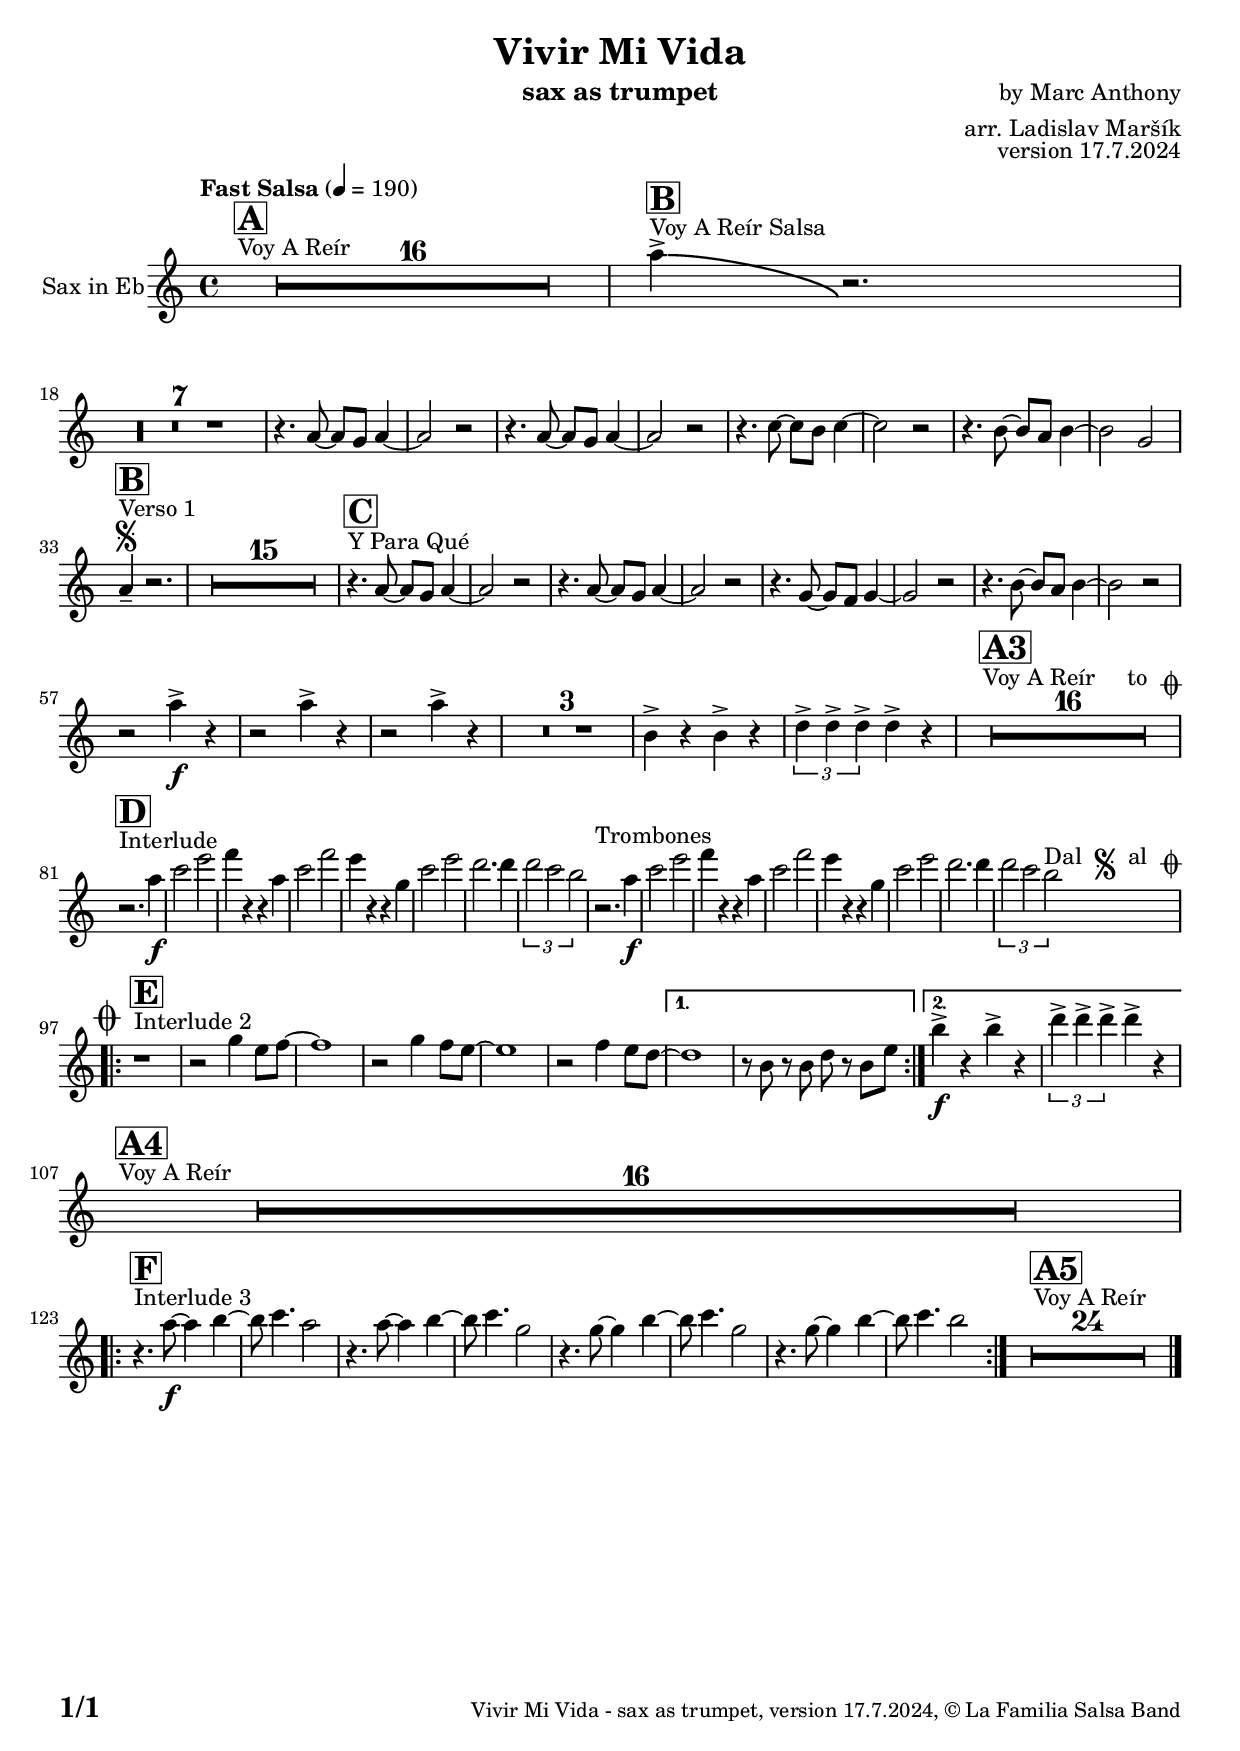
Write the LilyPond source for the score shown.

\version "2.22.2"

% Sheet revision 2022_09

\header {
  title = "Vivir Mi Vida"
  instrument = "sax as trumpet"
  composer = "by Marc Anthony"
  arranger = "arr. Ladislav Maršík"
  opus = "version 17.7.2024"
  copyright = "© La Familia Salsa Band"
}

inst =
#(define-music-function
  (string)
  (string?)
  #{ <>^\markup \abs-fontsize #16 \bold \box #string #})

makePercent = #(define-music-function (note) (ly:music?)
                 (make-music 'PercentEvent 'length (ly:music-length note)))

#(define (test-stencil grob text)
   (let* ((orig (ly:grob-original grob))
          (siblings (ly:spanner-broken-into orig)) ; have we been split?
          (refp (ly:grob-system grob))
          (left-bound (ly:spanner-bound grob LEFT))
          (right-bound (ly:spanner-bound grob RIGHT))
          (elts-L (ly:grob-array->list (ly:grob-object left-bound 'elements)))
          (elts-R (ly:grob-array->list (ly:grob-object right-bound 'elements)))
          (break-alignment-L
           (filter
            (lambda (elt) (grob::has-interface elt 'break-alignment-interface))
            elts-L))
          (break-alignment-R
           (filter
            (lambda (elt) (grob::has-interface elt 'break-alignment-interface))
            elts-R))
          (break-alignment-L-ext (ly:grob-extent (car break-alignment-L) refp X))
          (break-alignment-R-ext (ly:grob-extent (car break-alignment-R) refp X))
          (num
           (markup text))
          (num
           (if (or (null? siblings)
                   (eq? grob (car siblings)))
               num
               (make-parenthesize-markup num)))
          (num (grob-interpret-markup grob num))
          (num-stil-ext-X (ly:stencil-extent num X))
          (num-stil-ext-Y (ly:stencil-extent num Y))
          (num (ly:stencil-aligned-to num X CENTER))
          (num
           (ly:stencil-translate-axis
            num
            (+ (interval-length break-alignment-L-ext)
               (* 0.5
                  (- (car break-alignment-R-ext)
                     (cdr break-alignment-L-ext))))
            X))
          (bracket-L
           (markup
            #:path
            0.1 ; line-thickness
            `((moveto 0.5 ,(* 0.5 (interval-length num-stil-ext-Y)))
              (lineto ,(* 0.5
                          (- (car break-alignment-R-ext)
                             (cdr break-alignment-L-ext)
                             (interval-length num-stil-ext-X)))
                      ,(* 0.5 (interval-length num-stil-ext-Y)))
              (closepath)
              (rlineto 0.0
                       ,(if (or (null? siblings) (eq? grob (car siblings)))
                            -1.0 0.0)))))
          (bracket-R
           (markup
            #:path
            0.1
            `((moveto ,(* 0.5
                          (- (car break-alignment-R-ext)
                             (cdr break-alignment-L-ext)
                             (interval-length num-stil-ext-X)))
                      ,(* 0.5 (interval-length num-stil-ext-Y)))
              (lineto 0.5
                      ,(* 0.5 (interval-length num-stil-ext-Y)))
              (closepath)
              (rlineto 0.0
                       ,(if (or (null? siblings) (eq? grob (last siblings)))
                            -1.0 0.0)))))
          (bracket-L (grob-interpret-markup grob bracket-L))
          (bracket-R (grob-interpret-markup grob bracket-R))
          (num (ly:stencil-combine-at-edge num X LEFT bracket-L 0.4))
          (num (ly:stencil-combine-at-edge num X RIGHT bracket-R 0.4)))
     num))

#(define-public (Measure_attached_spanner_engraver context)
   (let ((span '())
         (finished '())
         (event-start '())
         (event-stop '()))
     (make-engraver
      (listeners ((measure-counter-event engraver event)
                  (if (= START (ly:event-property event 'span-direction))
                      (set! event-start event)
                      (set! event-stop event))))
      ((process-music trans)
       (if (ly:stream-event? event-stop)
           (if (null? span)
               (ly:warning "You're trying to end a measure-attached spanner but you haven't started one.")
               (begin (set! finished span)
                 (ly:engraver-announce-end-grob trans finished event-start)
                 (set! span '())
                 (set! event-stop '()))))
       (if (ly:stream-event? event-start)
           (begin (set! span (ly:engraver-make-grob trans 'MeasureCounter event-start))
             (set! event-start '()))))
      ((stop-translation-timestep trans)
       (if (and (ly:spanner? span)
                (null? (ly:spanner-bound span LEFT))
                (moment<=? (ly:context-property context 'measurePosition) ZERO-MOMENT))
           (ly:spanner-set-bound! span LEFT
                                  (ly:context-property context 'currentCommandColumn)))
       (if (and (ly:spanner? finished)
                (moment<=? (ly:context-property context 'measurePosition) ZERO-MOMENT))
           (begin
            (if (null? (ly:spanner-bound finished RIGHT))
                (ly:spanner-set-bound! finished RIGHT
                                       (ly:context-property context 'currentCommandColumn)))
            (set! finished '())
            (set! event-start '())
            (set! event-stop '()))))
      ((finalize trans)
       (if (ly:spanner? finished)
           (begin
            (if (null? (ly:spanner-bound finished RIGHT))
                (set! (ly:spanner-bound finished RIGHT)
                      (ly:context-property context 'currentCommandColumn)))
            (set! finished '())))
       (if (ly:spanner? span)
           (begin
            (ly:warning "I think there's a dangling measure-attached spanner :-(")
            (ly:grob-suicide! span)
            (set! span '())))))))

\layout {
  \context {
    \Staff
    \consists #Measure_attached_spanner_engraver
    \override MeasureCounter.font-encoding = #'latin1
    \override MeasureCounter.font-size = 0
    \override MeasureCounter.outside-staff-padding = 2
    \override MeasureCounter.outside-staff-horizontal-padding = #0
  }
}

repeatBracket = #(define-music-function
                  (parser location N note)
                  (number? ly:music?)
                  #{
                    \override Staff.MeasureCounter.stencil =
                    #(lambda (grob) (test-stencil grob #{ #(string-append(number->string N) "x") #} ))
                    \startMeasureCount
                    \repeat volta #N { $note }
                    \stopMeasureCount
                  #}
                  )


Trumpet = \new Voice
%\transpose c a, % Ivar transposition c g, + c d = c a,
\transpose c a
\relative c' {
  \set Staff.instrumentName = \markup {
    \center-align { "Sax in Eb" }
  }
  \set Staff.midiInstrument = "trumpet"
  \set Staff.midiMaximumVolume = #1.0

  \key c \minor
  \time 4/4
  \tempo "Fast Salsa" 4 = 190
  
  s1*0 ^\markup { "Voy A Reír" }
     \inst "A"
  R1*16 
  
    s1*0 ^\markup { "Voy A Reír Salsa" }
   \inst "B"
   c'4 \accent \bendAfter #-8 r2. | \break
   R1*7 
  
  r4. c,8 ~ c bes c4 ~ |
  c2 r2 |
  r4. c8 ~ c bes c4 ~ |
  c2 r2 |
  r4. es8 ~ es d es4 ~ |
  es2 r2 |
  r4. d8 ~ d c d4 ~ |
  d2 bes2 | \break
  
   
   s1*0 ^\markup { "Verso 1" }
   \inst "B"
    \segno
   c4 -- r2. |
     R1*15
     
   s1*0 ^\markup { "Y Para Qué" }
   \inst "C"
  
  r4. c8 ~ c bes c4 ~ |
  c2 r2 |
  r4. c8 ~ c bes c4 ~ |
  c2 r2 |
  r4. bes8 ~ bes as bes4 ~ |
  bes2 r2 |
    r4. d8 ~ d c d4 ~ |
  d2 r2 | \break
  
  r2 c'4 \accent \f  r |
    r2 c4 \accent  r |
      r2 c4 \accent  r |
  R1*3
  d,4 \accent r d \accent r|
   \tuplet 3/2 { f4 \accent f \accent f \accent } f4 \accent  r  |
  
    s1*0 ^\markup { "Voy A Reír     to " \musicglyph "scripts.coda" }
     \inst "A3"
  R1*16 \break
  
       s1*0 ^\markup { "Interlude" }
     \inst "D"
  
  r2. c'4 \f |
  es2 g |
  as4 r r c, |
  es2 as |
  g4 r r bes, |
  es2 g |
  f2. f4 |
  \tuplet 3/2 { f2 es d }
 r2. ^\markup { "Trombones" } c4 \f |
  es2 g |
  as4 r r c, |
  es2 as |
  g4 r r bes, |
  es2 g |
  f2. f4 |
  \tuplet 3/2 { f2 es d } ^\markup { "Dal " \musicglyph "scripts.segno" " al " \musicglyph "scripts.coda" } |  \break
  
      s1*0 ^\markup { "Interlude 2" }
     \inst "E"
  
    \mark \markup { \musicglyph "scripts.coda" }
    
    \repeat volta 2 {
    r1 |
    r2 bes4 g8 as ~ |
    as1 |
    r2 bes4 as8 g ~ |
    g1 |
    r2 as4 g8 f ~ |

    }
    \alternative { 
   {   
          f1 |
    r8 d r d f r d g |
}
    {
              d'4 \f \accent r d \accent  r |
    \tuplet 3/2 { f4 \accent f \accent f \accent } f4 \accent r \break
    }
    }
    
        s1*0 ^\markup { "Voy A Reír" }
     \inst "A4"
  R1*16 \break
  
        s1*0 ^\markup { "Interlude 3" }
     \inst "F"
  \repeat volta 2 {
  r4. c8 \f ~ c4 d ~ |
  d8 es4. c2 |
    r4. c8 ~ c4 d ~ |
  d8 es4. bes2 |
      r4. bes8 ~ bes4 d ~ |
  d8 es4. bes2 |
      r4. bes8 ~ bes4 d ~ |
  d8 es4. d2 |
  }
    
  s1*0 ^\markup { "Voy A Reír" }
     \inst "A5"
  R1*24 
  
  \label #'lastPage
  \bar "|."
}

\score {
  \compressMMRests \new Staff \with {
    \consists "Volta_engraver"
  }
  {
    \Trumpet
  }
  \layout {
    \context {
      \Score
      \remove "Volta_engraver"
    }
  }
}


\paper {
  system-system-spacing =
  #'((basic-distance . 14)
     (minimum-distance . 10)
     (padding . 1)
     (stretchability . 60))
  between-system-padding = #2
  bottom-margin = 5\mm

  print-first-page-number = ##t
  oddHeaderMarkup = \markup \fill-line { " " }
  evenHeaderMarkup = \markup \fill-line { " " }
  oddFooterMarkup = \markup {
    \fill-line {
      \bold \fontsize #2
      \concat { \fromproperty #'page:page-number-string "/" \page-ref #'lastPage "0" "?" }

      \fontsize #-1
      \concat { \fromproperty #'header:title " - " \fromproperty #'header:instrument ", " \fromproperty #'header:opus ", " \fromproperty #'header:copyright }
    }
  }
  evenFooterMarkup = \markup {
    \fill-line {
      \fontsize #-1
      \concat { \fromproperty #'header:title " - " \fromproperty #'header:instrument ", " \fromproperty #'header:opus ", " \fromproperty #'header:copyright }

      \bold \fontsize #2
      \concat { \fromproperty #'page:page-number-string "/" \page-ref #'lastPage "0" "?" }
    }
  }
}